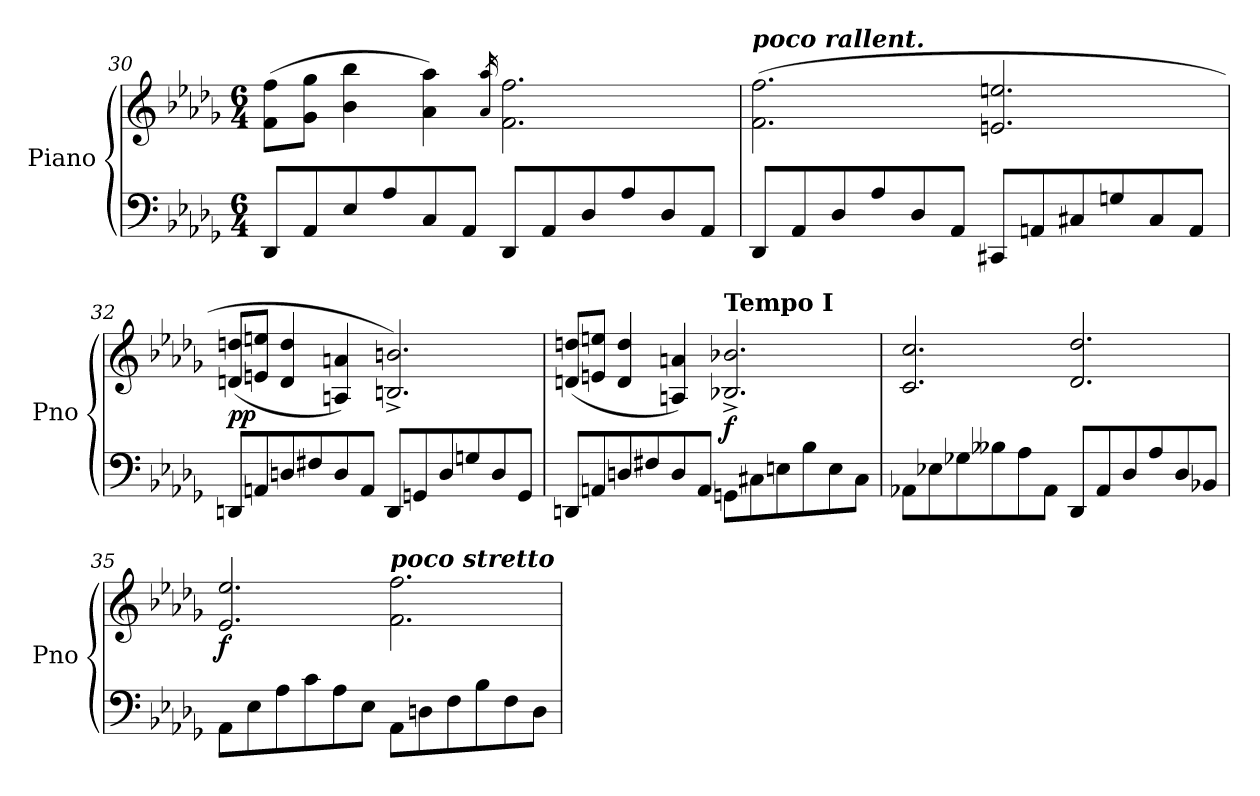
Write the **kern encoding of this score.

**kern	**kern	**dynam
*part1	*part1	*part1
*staff2	*staff1	*staff1/2
*I"Piano	*	*
*I'Pno	*	*
*clefF4	*clefG2	*
*k[b-e-a-d-g-]	*k[b-e-a-d-g-]	*
*M6/4	*M6/4	*
=30	=30	=30
8DD-/L	(>8f\ 8ff\L	.
8AA-/	8g-\ 8gg-\J	.
8E-/	4b-\ 4bb-\	.
8A-/	.	.
8C/	4a-\ 4aa-\)	.
8AA-/J	.	.
.	16qa-/ 16qaa-/	.
8DD-/L	2.f\ 2.ff\	.
8AA-/	.	.
8D-/	.	.
8A-/	.	.
8D-/	.	.
8AA-/J	.	.
=31	=31	=31
!	!LO:TX:a:Bi:t=poco rallent.	!
8DD-/L	(>2.f\ 2.ff\	.
8AA-/	.	.
8D-/	.	.
8A-/	.	.
8D-/	.	.
8AA-/J	.	.
8CC#X/L	2.en/ 2.een/	.
8AAn/	.	.
8C#X/	.	.
8Gn/	.	.
8C#/	.	.
8AA/J	.	.
!!LO:LB:g=z
=32	=32	=32
!	!	!LO:DY:b
8DDn/L	(<8dn/ 8ddn/L	pp
8AAn/	8en/ 8een/J	.
8Dn/	4d/ 4dd/	.
8F#X/	.	.
8D/	4An/ 4an/)	.
8AA/J	.	.
8DD/L	2.Bn/^ 2.bn/^)	.
8GGn/	.	.
8D/	.	.
8Gn/	.	.
8D/	.	.
8GG/J	.	.
=33	=33	=33
8DDn/L	(<8dn/ 8ddn/L	.
8AAn/	8en/ 8een/J	.
8Dn/	4d/ 4dd/	.
8F#X/	.	.
8D/	4An/ 4an/)	.
8AA/J	.	.
!	!LO:TX:a:B:t=Tempo I	!
!	!	!LO:DY:b
8GGn\L	2.B-X/^ 2.b-X/^	f
8C#X\	.	.
8En\	.	.
8B-\	.	.
8E\	.	.
8C#\J	.	.
=34	=34	=34
8AA-X\L	2.c/ 2.cc/	.
8E-X\	.	.
8G-X\	.	.
8B--X\	.	.
8A-\	.	.
8AA-\J	.	.
8DD-/L	2.d-/ 2.dd-/	.
8AA-/	.	.
8D-/	.	.
8A-/	.	.
8D-/	.	.
8BB-X/J	.	.
!!LO:LB:g=z
=35	=35	=35
!	!	!LO:DY:b
8AA-\L	2.e-/ 2.ee-/	f
8E-\	.	.
8A-\	.	.
8c\	.	.
8A-\	.	.
8E-\J	.	.
!	!LO:TX:a:Bi:t=poco stretto	!
8AA-\L	2.f\ 2.ff\	.
8Dn\	.	.
8F\	.	.
8B-\	.	.
8F\	.	.
8D\J	.	.
=	=	=
*-	*-	*-
